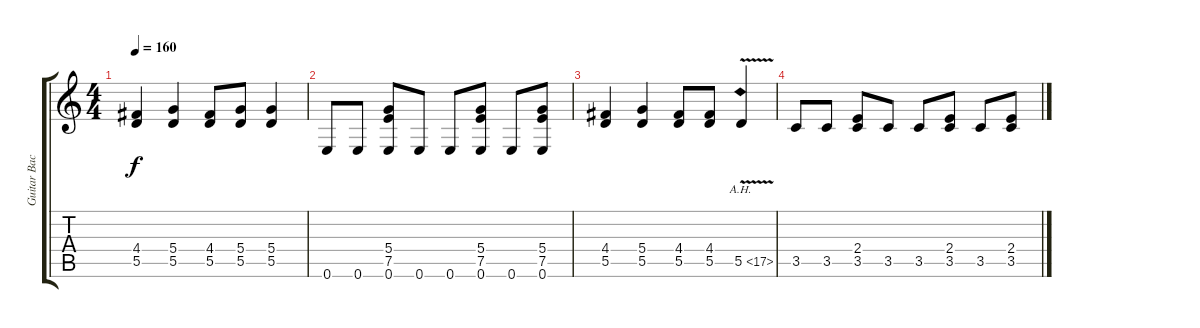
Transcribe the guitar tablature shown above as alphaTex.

\track ("Guitar Backup" "Guitar Bac") {instrument distortionguitar}
\staff {score tabs}
\tuning (E4 B3 G3 D3 A2 E2) {hide}
\ts (4 4)
\tempo 160
\clef g2
\ks c
(4.4 5.5).4{dy f} (5.4 5.5).4 (4.4 5.5).8 (5.4 5.5).8 (5.4 5.5).4 |
0.6.8 0.6.8 (5.4 7.5 0.6).8 0.6.8 0.6.8 (5.4 7.5 0.6).8 0.6.8 (5.4 7.5 0.6).8 |
(4.4 5.5).4 (5.4 5.5).4 (4.4 5.5).8 (4.4 5.5).8 5.5{ah 12 v}.4 |
3.5.8 3.5.8 (2.4 3.5).8 3.5.8 3.5.8 (2.4 3.5).8 3.5.8 (2.4 3.5).8
